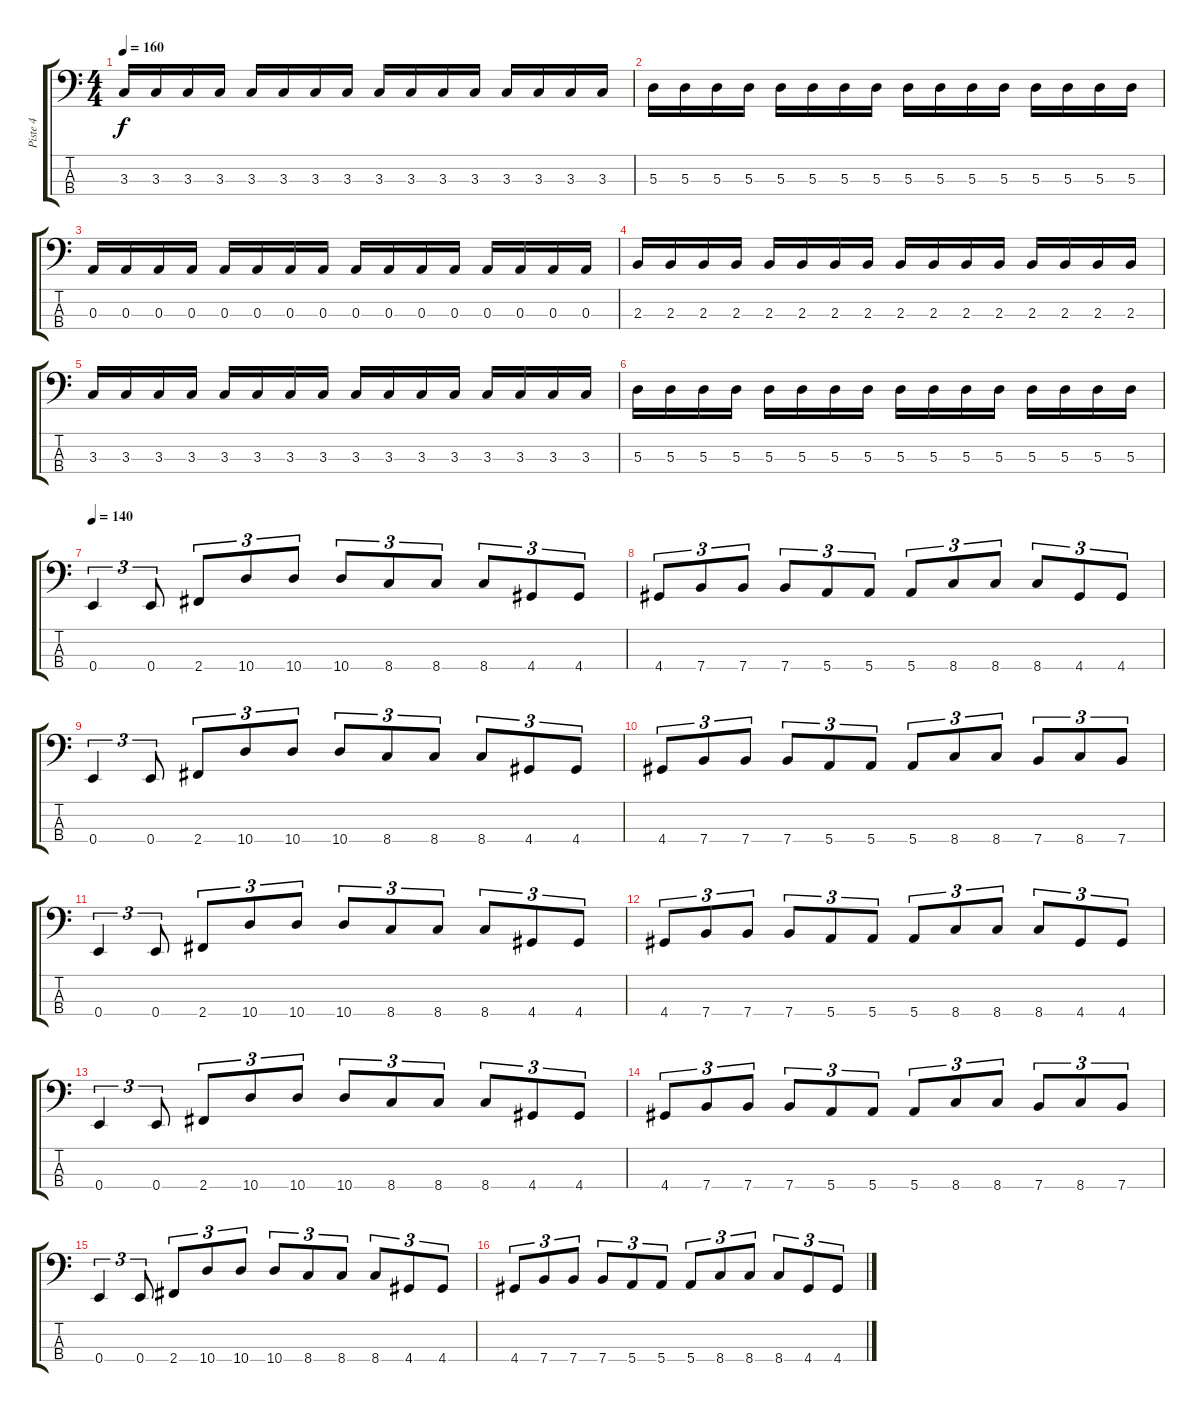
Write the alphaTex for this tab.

\track ("Piste 4" "Piste 4") {instrument electricbassfinger}
\staff {score tabs}
\tuning (G2 D2 A1 E1) {hide}
\ts (4 4)
\tempo 160
\clef f4
\ks c
3.3.16{dy f} 3.3.16 3.3.16 3.3.16 3.3.16 3.3.16 3.3.16 3.3.16 3.3.16 3.3.16 3.3.16 3.3.16 3.3.16 3.3.16 3.3.16 3.3.16 |
5.3.16 5.3.16 5.3.16 5.3.16 5.3.16 5.3.16 5.3.16 5.3.16 5.3.16 5.3.16 5.3.16 5.3.16 5.3.16 5.3.16 5.3.16 5.3.16 |
0.3.16 0.3.16 0.3.16 0.3.16 0.3.16 0.3.16 0.3.16 0.3.16 0.3.16 0.3.16 0.3.16 0.3.16 0.3.16 0.3.16 0.3.16 0.3.16 |
2.3.16 2.3.16 2.3.16 2.3.16 2.3.16 2.3.16 2.3.16 2.3.16 2.3.16 2.3.16 2.3.16 2.3.16 2.3.16 2.3.16 2.3.16 2.3.16 |
3.3.16 3.3.16 3.3.16 3.3.16 3.3.16 3.3.16 3.3.16 3.3.16 3.3.16 3.3.16 3.3.16 3.3.16 3.3.16 3.3.16 3.3.16 3.3.16 |
5.3.16 5.3.16 5.3.16 5.3.16 5.3.16 5.3.16 5.3.16 5.3.16 5.3.16 5.3.16 5.3.16 5.3.16 5.3.16 5.3.16 5.3.16 5.3.16 |
\tempo 140
0.4.4{tu (3 2)} 0.4.8{tu (3 2)} 2.4.8{tu (3 2)} 10.4.8{tu (3 2)} 10.4.8{tu (3 2)} 10.4.8{tu (3 2)} 8.4.8{tu (3 2)} 8.4.8{tu (3 2)} 8.4.8{tu (3 2)} 4.4.8{tu (3 2)} 4.4.8{tu (3 2)} |
4.4.8{tu (3 2)} 7.4.8{tu (3 2)} 7.4.8{tu (3 2)} 7.4.8{tu (3 2)} 5.4.8{tu (3 2)} 5.4.8{tu (3 2)} 5.4.8{tu (3 2)} 8.4.8{tu (3 2)} 8.4.8{tu (3 2)} 8.4.8{tu (3 2)} 4.4.8{tu (3 2)} 4.4.8{tu (3 2)} |
0.4.4{tu (3 2)} 0.4.8{tu (3 2)} 2.4.8{tu (3 2)} 10.4.8{tu (3 2)} 10.4.8{tu (3 2)} 10.4.8{tu (3 2)} 8.4.8{tu (3 2)} 8.4.8{tu (3 2)} 8.4.8{tu (3 2)} 4.4.8{tu (3 2)} 4.4.8{tu (3 2)} |
4.4.8{tu (3 2)} 7.4.8{tu (3 2)} 7.4.8{tu (3 2)} 7.4.8{tu (3 2)} 5.4.8{tu (3 2)} 5.4.8{tu (3 2)} 5.4.8{tu (3 2)} 8.4.8{tu (3 2)} 8.4.8{tu (3 2)} 7.4.8{tu (3 2)} 8.4.8{tu (3 2)} 7.4.8{tu (3 2)} |
0.4.4{tu (3 2)} 0.4.8{tu (3 2)} 2.4.8{tu (3 2)} 10.4.8{tu (3 2)} 10.4.8{tu (3 2)} 10.4.8{tu (3 2)} 8.4.8{tu (3 2)} 8.4.8{tu (3 2)} 8.4.8{tu (3 2)} 4.4.8{tu (3 2)} 4.4.8{tu (3 2)} |
4.4.8{tu (3 2)} 7.4.8{tu (3 2)} 7.4.8{tu (3 2)} 7.4.8{tu (3 2)} 5.4.8{tu (3 2)} 5.4.8{tu (3 2)} 5.4.8{tu (3 2)} 8.4.8{tu (3 2)} 8.4.8{tu (3 2)} 8.4.8{tu (3 2)} 4.4.8{tu (3 2)} 4.4.8{tu (3 2)} |
0.4.4{tu (3 2)} 0.4.8{tu (3 2)} 2.4.8{tu (3 2)} 10.4.8{tu (3 2)} 10.4.8{tu (3 2)} 10.4.8{tu (3 2)} 8.4.8{tu (3 2)} 8.4.8{tu (3 2)} 8.4.8{tu (3 2)} 4.4.8{tu (3 2)} 4.4.8{tu (3 2)} |
4.4.8{tu (3 2)} 7.4.8{tu (3 2)} 7.4.8{tu (3 2)} 7.4.8{tu (3 2)} 5.4.8{tu (3 2)} 5.4.8{tu (3 2)} 5.4.8{tu (3 2)} 8.4.8{tu (3 2)} 8.4.8{tu (3 2)} 7.4.8{tu (3 2)} 8.4.8{tu (3 2)} 7.4.8{tu (3 2)} |
0.4.4{tu (3 2)} 0.4.8{tu (3 2)} 2.4.8{tu (3 2)} 10.4.8{tu (3 2)} 10.4.8{tu (3 2)} 10.4.8{tu (3 2)} 8.4.8{tu (3 2)} 8.4.8{tu (3 2)} 8.4.8{tu (3 2)} 4.4.8{tu (3 2)} 4.4.8{tu (3 2)} |
4.4.8{tu (3 2)} 7.4.8{tu (3 2)} 7.4.8{tu (3 2)} 7.4.8{tu (3 2)} 5.4.8{tu (3 2)} 5.4.8{tu (3 2)} 5.4.8{tu (3 2)} 8.4.8{tu (3 2)} 8.4.8{tu (3 2)} 8.4.8{tu (3 2)} 4.4.8{tu (3 2)} 4.4.8{tu (3 2)}
